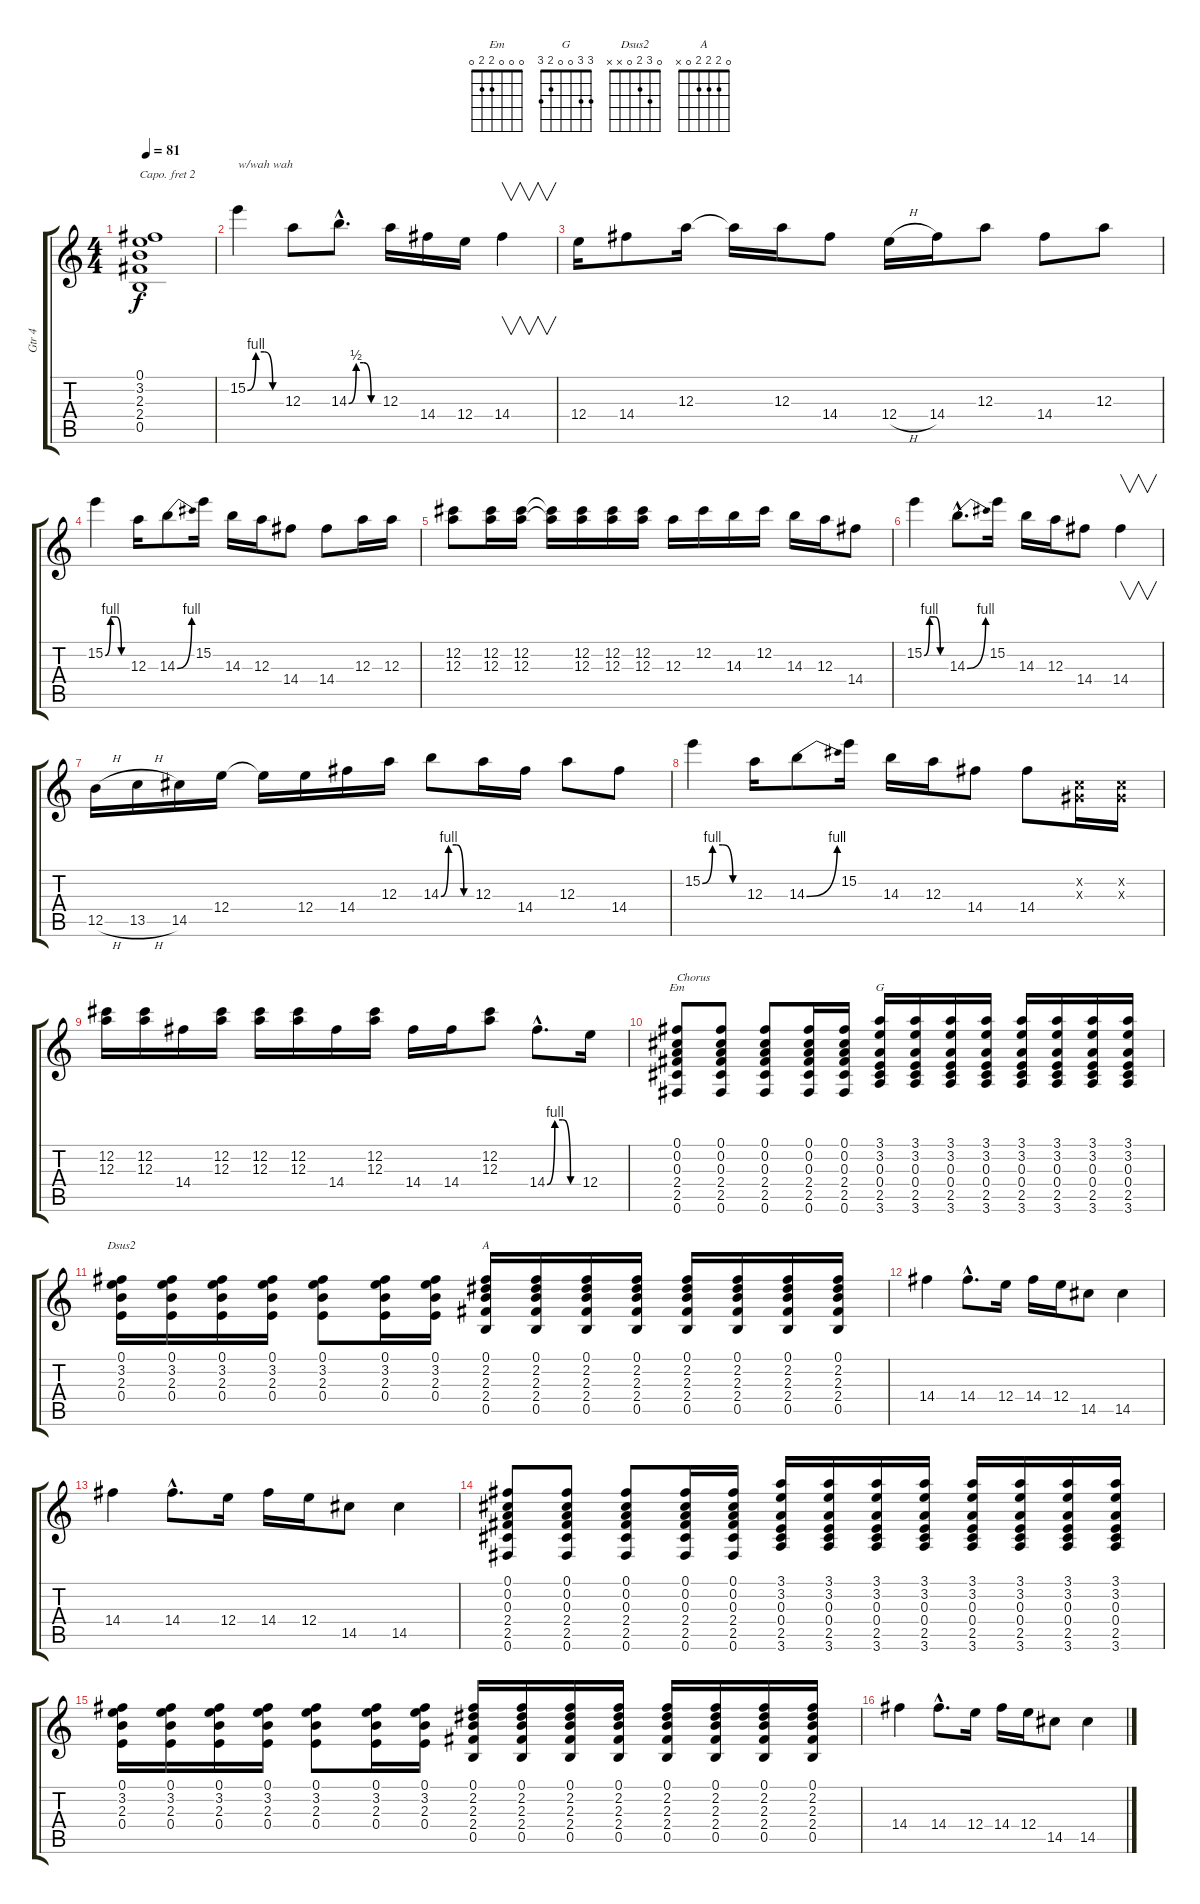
\track ("Gtr 4" "Gtr 4") {instrument distortionguitar}
\staff {score tabs}
\capo 2
\tuning (E4 B3 G3 D3 A2 E2) {hide}
\chord ("Em" 0 0 0 2 2 0)
\chord ("G" 3 3 0 0 2 3)
\chord ("Dsus2" 0 3 2 0 x x)
\chord ("A" 0 2 2 2 0 x)
\ts (4 4)
\tempo 81
\clef g2
\ks c
(0.1{t} 3.2{t} 2.3{t} 2.4{t} 0.5{t}).1{dy f} |
15.2{be (custom 0 0 15 4 30 4 45 0 60 0)}.4{txt "w/wah wah"} 12.3.8 14.3{be (custom 0 0 15 2 30 2 45 0 60 0) hac}.8{d} 12.3.16 14.4.16 12.4.16 14.4.4{v} |
12.4.16 14.4.8 12.3.16 12.3{t}.16 12.3.16 14.4.8 12.4{h}.16 14.4.16 12.3.8 14.4.8 12.3.8 |
15.2{be (custom 0 0 15 4 30 4 45 0 60 0)}.4 12.3.16 14.3{be (bend 0 0 60 4)}.8 15.2.16 14.3.16 12.3.16 14.4.8 14.4.8 12.3.16 12.3.16 |
(12.2 12.3).8 (12.2 12.3).16 (12.2 12.3).16 (12.2{t} 12.3{t}).16 (12.2 12.3).16 (12.2 12.3).16 (12.2 12.3).16 12.3.16 12.2.16 14.3.16 12.2.16 14.3.16 12.3.16 14.4.8 |
15.2{be (custom 0 0 15 4 30 4 45 0 60 0)}.4 14.3{be (bend 0 0 60 4) hac}.8{d} 15.2.16 14.3.16 12.3.16 14.4.8 14.4.4{v} |
12.5{h}.16 13.5{h}.16 14.5.16 12.4.16 12.4{t}.16 12.4.16 14.4.16 12.3.16 14.3{be (custom 0 0 15 4 30 4 45 0 60 0)}.8 12.3.16 14.4.16 12.3.8 14.4.8 |
15.2{be (custom 0 0 15 4 30 4 45 0 60 0)}.4 12.3.16 14.3{be (bend 0 0 60 4)}.8 15.2.16 14.3.16 12.3.16 14.4.8 14.4.8 (-1.2{x} -1.3{x}).16 (-1.2{x} -1.3{x}).16 |
(12.2 12.3).16 (12.2 12.3).16 14.4.16 (12.2 12.3).16 (12.2 12.3).16 (12.2 12.3).16 14.4.16 (12.2 12.3).16 14.4.16 14.4.16 (12.2 12.3).8 14.4{be (custom 0 0 15 4 30 4 45 0 60 0) hac}.8{d} 12.4.16 |
(0.1 0.2 0.3 2.4 2.5 0.6).8{ch "Em" txt "Chorus"} (0.1 0.2 0.3 2.4 2.5 0.6).8 (0.1 0.2 0.3 2.4 2.5 0.6).8 (0.1 0.2 0.3 2.4 2.5 0.6).16 (0.1 0.2 0.3 2.4 2.5 0.6).16 (3.1 3.2 0.3 0.4 2.5 3.6).16{ch "G"} (3.1 3.2 0.3 0.4 2.5 3.6).16 (3.1 3.2 0.3 0.4 2.5 3.6).16 (3.1 3.2 0.3 0.4 2.5 3.6).16 (3.1 3.2 0.3 0.4 2.5 3.6).16 (3.1 3.2 0.3 0.4 2.5 3.6).16 (3.1 3.2 0.3 0.4 2.5 3.6).16 (3.1 3.2 0.3 0.4 2.5 3.6).16 |
(0.1 3.2 2.3 0.4).16{ch "Dsus2"} (0.1 3.2 2.3 0.4).16 (0.1 3.2 2.3 0.4).16 (0.1 3.2 2.3 0.4).16 (0.1 3.2 2.3 0.4).8 (0.1 3.2 2.3 0.4).16 (0.1 3.2 2.3 0.4).16 (0.1 2.2 2.3 2.4 0.5).16{ch "A"} (0.1 2.2 2.3 2.4 0.5).16 (0.1 2.2 2.3 2.4 0.5).16 (0.1 2.2 2.3 2.4 0.5).16 (0.1 2.2 2.3 2.4 0.5).16 (0.1 2.2 2.3 2.4 0.5).16 (0.1 2.2 2.3 2.4 0.5).16 (0.1 2.2 2.3 2.4 0.5).16 |
14.4.4 14.4{hac}.8{d} 12.4.16 14.4.16 12.4.16 14.5.8 14.5.4 |
14.4.4 14.4{hac}.8{d} 12.4.16 14.4.16 12.4.16 14.5.8 14.5.4 |
(0.1 0.2 0.3 2.4 2.5 0.6).8 (0.1 0.2 0.3 2.4 2.5 0.6).8 (0.1 0.2 0.3 2.4 2.5 0.6).8 (0.1 0.2 0.3 2.4 2.5 0.6).16 (0.1 0.2 0.3 2.4 2.5 0.6).16 (3.1 3.2 0.3 0.4 2.5 3.6).16 (3.1 3.2 0.3 0.4 2.5 3.6).16 (3.1 3.2 0.3 0.4 2.5 3.6).16 (3.1 3.2 0.3 0.4 2.5 3.6).16 (3.1 3.2 0.3 0.4 2.5 3.6).16 (3.1 3.2 0.3 0.4 2.5 3.6).16 (3.1 3.2 0.3 0.4 2.5 3.6).16 (3.1 3.2 0.3 0.4 2.5 3.6).16 |
(0.1 3.2 2.3 0.4).16 (0.1 3.2 2.3 0.4).16 (0.1 3.2 2.3 0.4).16 (0.1 3.2 2.3 0.4).16 (0.1 3.2 2.3 0.4).8 (0.1 3.2 2.3 0.4).16 (0.1 3.2 2.3 0.4).16 (0.1 2.2 2.3 2.4 0.5).16 (0.1 2.2 2.3 2.4 0.5).16 (0.1 2.2 2.3 2.4 0.5).16 (0.1 2.2 2.3 2.4 0.5).16 (0.1 2.2 2.3 2.4 0.5).16 (0.1 2.2 2.3 2.4 0.5).16 (0.1 2.2 2.3 2.4 0.5).16 (0.1 2.2 2.3 2.4 0.5).16 |
14.4.4 14.4{hac}.8{d} 12.4.16 14.4.16 12.4.16 14.5.8 14.5.4
